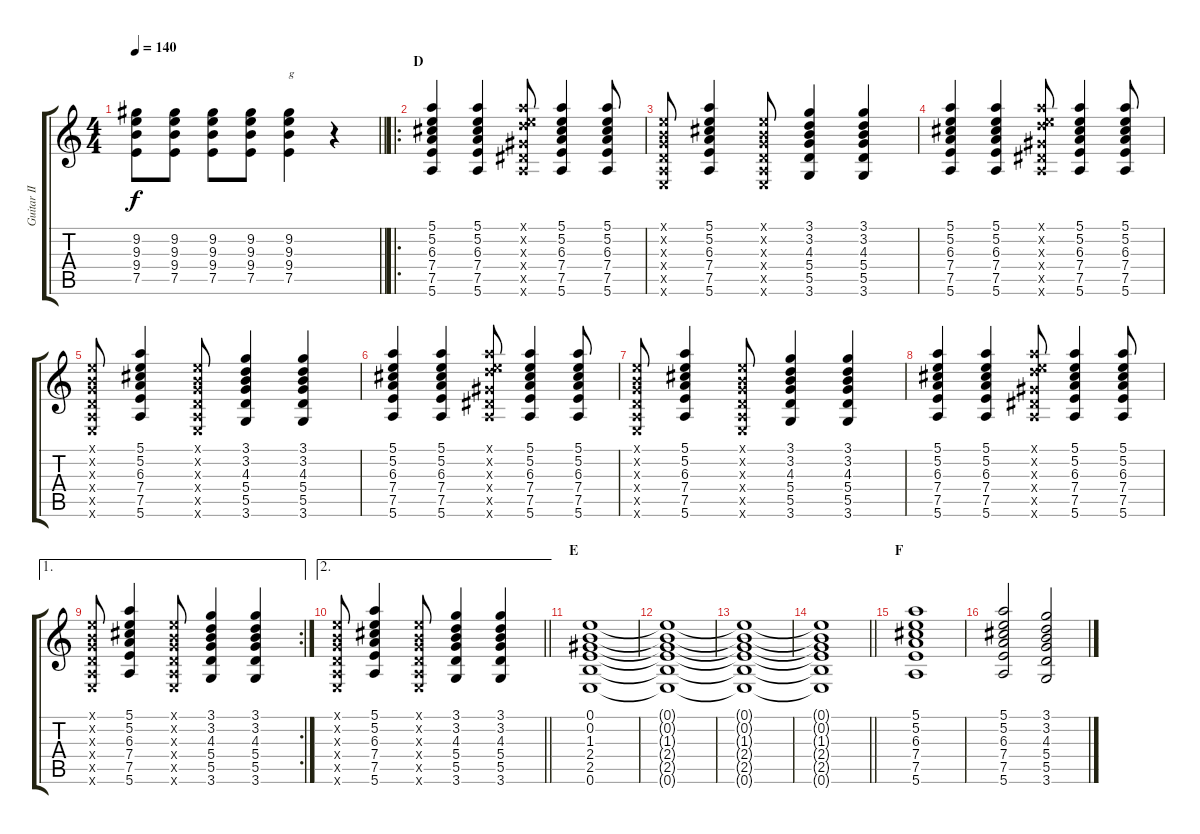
\track ("Guitar II" "Guitar II") {instrument distortionguitar}
\staff {score tabs}
\tuning (E4 B3 G3 D3 A2 E2) {hide}
\ts (4 4)
\tempo 140
\clef g2
\barLineRight lightlight
\ks c
(9.2 9.3 9.4 7.5).8{dy f} (9.2 9.3 9.4 7.5).8 (9.2 9.3 9.4 7.5).8 (9.2 9.3 9.4 7.5).8 (9.2 9.3 9.4 7.5).4{txt "g"} r.4 |
\ro
\section ("" "D")
(5.1 5.2 6.3 7.4 7.5 5.6).4 (5.1 5.2 6.3 7.4 7.5 5.6).4 (5.1{x} 5.2{x} 7.3{x} 6.4{x} 6.5{x} 5.6{x}).8 (5.1 5.2 6.3 7.4 7.5 5.6).4 (5.1 5.2 6.3 7.4 7.5 5.6).8 |
(0.1{x} 0.2{x} 0.3{x} 0.4{x} 0.5{x} 0.6{x}).8 (5.1 5.2 6.3 7.4 7.5 5.6).4 (0.1{x} 0.2{x} 0.3{x} 0.4{x} 0.5{x} 0.6{x}).8 (3.1 3.2 4.3 5.4 5.5 3.6).4 (3.1 3.2 4.3 5.4 5.5 3.6).4 |
(5.1 5.2 6.3 7.4 7.5 5.6).4 (5.1 5.2 6.3 7.4 7.5 5.6).4 (5.1{x} 5.2{x} 7.3{x} 6.4{x} 6.5{x} 5.6{x}).8 (5.1 5.2 6.3 7.4 7.5 5.6).4 (5.1 5.2 6.3 7.4 7.5 5.6).8 |
(0.1{x} 0.2{x} 0.3{x} 0.4{x} 0.5{x} 0.6{x}).8 (5.1 5.2 6.3 7.4 7.5 5.6).4 (0.1{x} 0.2{x} 0.3{x} 0.4{x} 0.5{x} 0.6{x}).8 (3.1 3.2 4.3 5.4 5.5 3.6).4 (3.1 3.2 4.3 5.4 5.5 3.6).4 |
(5.1 5.2 6.3 7.4 7.5 5.6).4 (5.1 5.2 6.3 7.4 7.5 5.6).4 (5.1{x} 5.2{x} 7.3{x} 6.4{x} 6.5{x} 5.6{x}).8 (5.1 5.2 6.3 7.4 7.5 5.6).4 (5.1 5.2 6.3 7.4 7.5 5.6).8 |
(0.1{x} 0.2{x} 0.3{x} 0.4{x} 0.5{x} 0.6{x}).8 (5.1 5.2 6.3 7.4 7.5 5.6).4 (0.1{x} 0.2{x} 0.3{x} 0.4{x} 0.5{x} 0.6{x}).8 (3.1 3.2 4.3 5.4 5.5 3.6).4 (3.1 3.2 4.3 5.4 5.5 3.6).4 |
(5.1 5.2 6.3 7.4 7.5 5.6).4 (5.1 5.2 6.3 7.4 7.5 5.6).4 (5.1{x} 5.2{x} 7.3{x} 6.4{x} 6.5{x} 5.6{x}).8 (5.1 5.2 6.3 7.4 7.5 5.6).4 (5.1 5.2 6.3 7.4 7.5 5.6).8 |
\ae 1
\rc 2
(0.1{x} 0.2{x} 0.3{x} 0.4{x} 0.5{x} 0.6{x}).8 (5.1 5.2 6.3 7.4 7.5 5.6).4 (0.1{x} 0.2{x} 0.3{x} 0.4{x} 0.5{x} 0.6{x}).8 (3.1 3.2 4.3 5.4 5.5 3.6).4 (3.1 3.2 4.3 5.4 5.5 3.6).4 |
\ae 2
\barLineRight lightlight
(0.1{x} 0.2{x} 0.3{x} 0.4{x} 0.5{x} 0.6{x}).8 (5.1 5.2 6.3 7.4 7.5 5.6).4 (0.1{x} 0.2{x} 0.3{x} 0.4{x} 0.5{x} 0.6{x}).8 (3.1 3.2 4.3 5.4 5.5 3.6).4 (3.1 3.2 4.3 5.4 5.5 3.6).4 |
\section ("" "E")
(0.1 0.2 1.3 2.4 2.5 0.6).1 |
(0.1{t} 0.2{t} 1.3{t} 2.4{t} 2.5{t} 0.6{t}).1 |
(0.1{t} 0.2{t} 1.3{t} 2.4{t} 2.5{t} 0.6{t}).1 |
\barLineRight lightlight
(0.1{t} 0.2{t} 1.3{t} 2.4{t} 2.5{t} 0.6{t}).1 |
\section ("" "F")
(5.1 5.2 6.3 7.4 7.5 5.6).1 |
(5.1 5.2 6.3 7.4 7.5 5.6).2 (3.1 3.2 4.3 5.4 5.5 3.6).2
